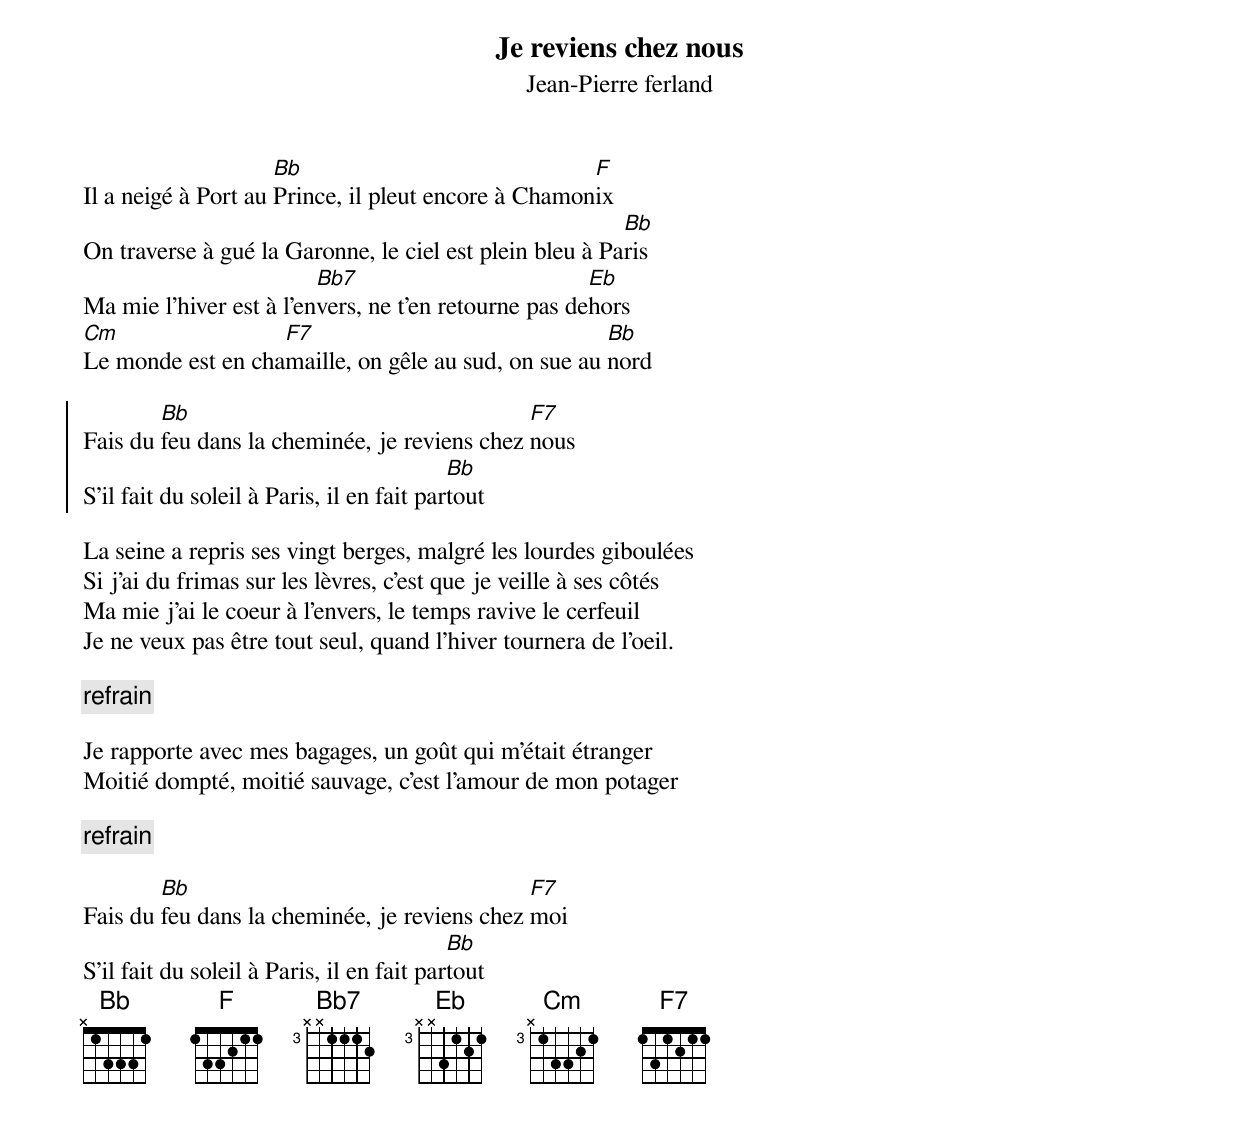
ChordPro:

{title:Je reviens chez nous}
{st:Jean-Pierre ferland}
Il a neigé à Port au [Bb]Prince, il pleut encore à Chamon[F]ix
On traverse à gué la Garonne, le ciel est plein bleu à Pa[Bb]ris
Ma mie l'hiver est à l'en[Bb7]vers, ne t'en retourne pas de[Eb]hors
[Cm]Le monde est en cha[F7]maille, on gêle au sud, on sue au [Bb]nord

{soc}
Fais du [Bb]feu dans la cheminée, je reviens chez [F7]nous
S'il fait du soleil à Paris, il en fait par[Bb]tout
{eoc}

La seine a repris ses vingt berges, malgré les lourdes giboulées
Si j'ai du frimas sur les lèvres, c'est que je veille à ses côtés
Ma mie j'ai le coeur à l'envers, le temps ravive le cerfeuil
Je ne veux pas être tout seul, quand l'hiver tournera de l'oeil.

{comment: refrain}

Je rapporte avec mes bagages, un goût qui m'était étranger
Moitié dompté, moitié sauvage, c'est l'amour de mon potager

{comment: refrain}

Fais du [Bb]feu dans la cheminée, je reviens chez [F7]moi
S'il fait du soleil à Paris, il en fait par[Bb]tout
